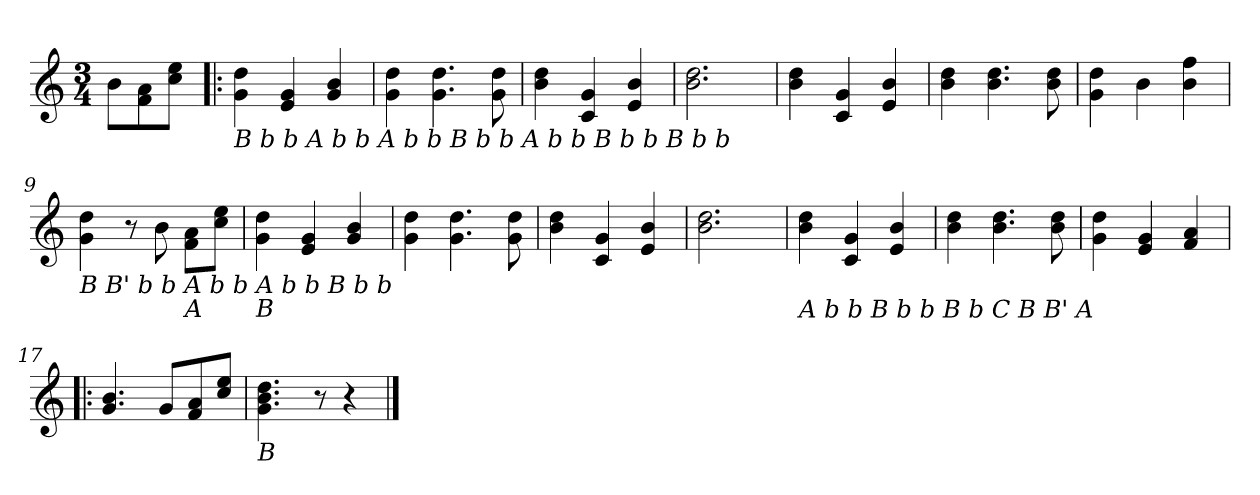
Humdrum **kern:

**kern
*part1
*staff1
!!LO:PB:g=z
*
*k[]
*C:
*M3/4
=1
8bi\L
8fi\ 8ai
8cci\ 8eeiJ
=2!|:
!LO:TX:b:i:t=B    b   b       A   b  b        A    b   b       B  b  b    A    b   b      B    b   b       B   b    b
4gi\ 4ddi
4ei/ 4gi
4gi/ 4bi
=3
4gi\ 4ddi
4.gi\ 4.ddi
8gi\ 8ddi
=4
4bi\ 4ddi
4ci/ 4gi
4ei/ 4bi
=5
2.bi\ 2.ddi
=6
4bi\ 4ddi
4ci/ 4gi
4ei/ 4bi
=7
4bi\ 4ddi
4.bi\ 4.ddi
8bi\ 8ddi
=8
4gi\ 4ddi
4bi\
4bi\ 4ffi
!!LO:LB:g=z
=9
!LO:TX:b:i:t=B       B'                                   b       b           A       b    b             A        b       b         B    b   b
4gi\ 4ddi
8r
8bi\
!LO:TX:b:i:t=A
8fi\ 8aiL
8cci\ 8eeiJ
=10
!LO:TX:b:i:t=B
4gi\ 4ddi
4ei/ 4gi
4gi/ 4bi
=11
4gi\ 4ddi
4.gi\ 4.ddi
8gi\ 8ddi
=12
4bi\ 4ddi
4ci/ 4gi
4ei/ 4bi
=13
2.bi\ 2.ddi
!!LO:LB:g=z
=14
!LO:TX:b:i:t=A      b      b          B       b    b            B      b        C          B     B'       A
4bi\ 4ddi
4ci/ 4gi
4ei/ 4bi
=15
4bi\ 4ddi
4.bi\ 4.ddi
8bi\ 8ddi
=16
4gi\ 4ddi
4ei/ 4gi
4fi/ 4ai
=17!|:
4.gi/ 4.bi
8gi/L
8fi/ 8ai
8cci/ 8eeiJ
=18
!LO:TX:b:i:t=B
4.gi\ 4.bi 4.ddi
8r
4r
==
*-
